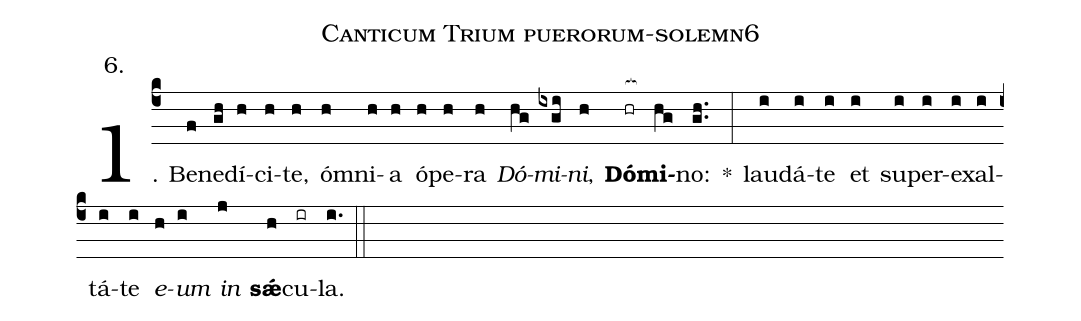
name: Canticum Trium puerorum-solemn6;
annotation: 6.;
%%
(c4)1. Be(f)ne(gh)dí(h)ci(h)te,(h) óm(h)ni(h)a(h) ó(h)pe(h)ra(h) <i>Dó</i>(hg)<i>mi</i>(ixgi)<i>ni</i>,(h) <b>Dó</b>(hr[ocb:1{])<b>mi</b>(hg[ocb:0}])no:(gh..) *(:) lau(i)dá(i)te(i) et(i) su(i)per(i)ex(i)al(i)tá(i)te(i) <i>e</i>(h)<i>um</i>(i) <i>in</i>(j) <b>sǽ</b>(h)cu(ir)la.(i.) (::)
